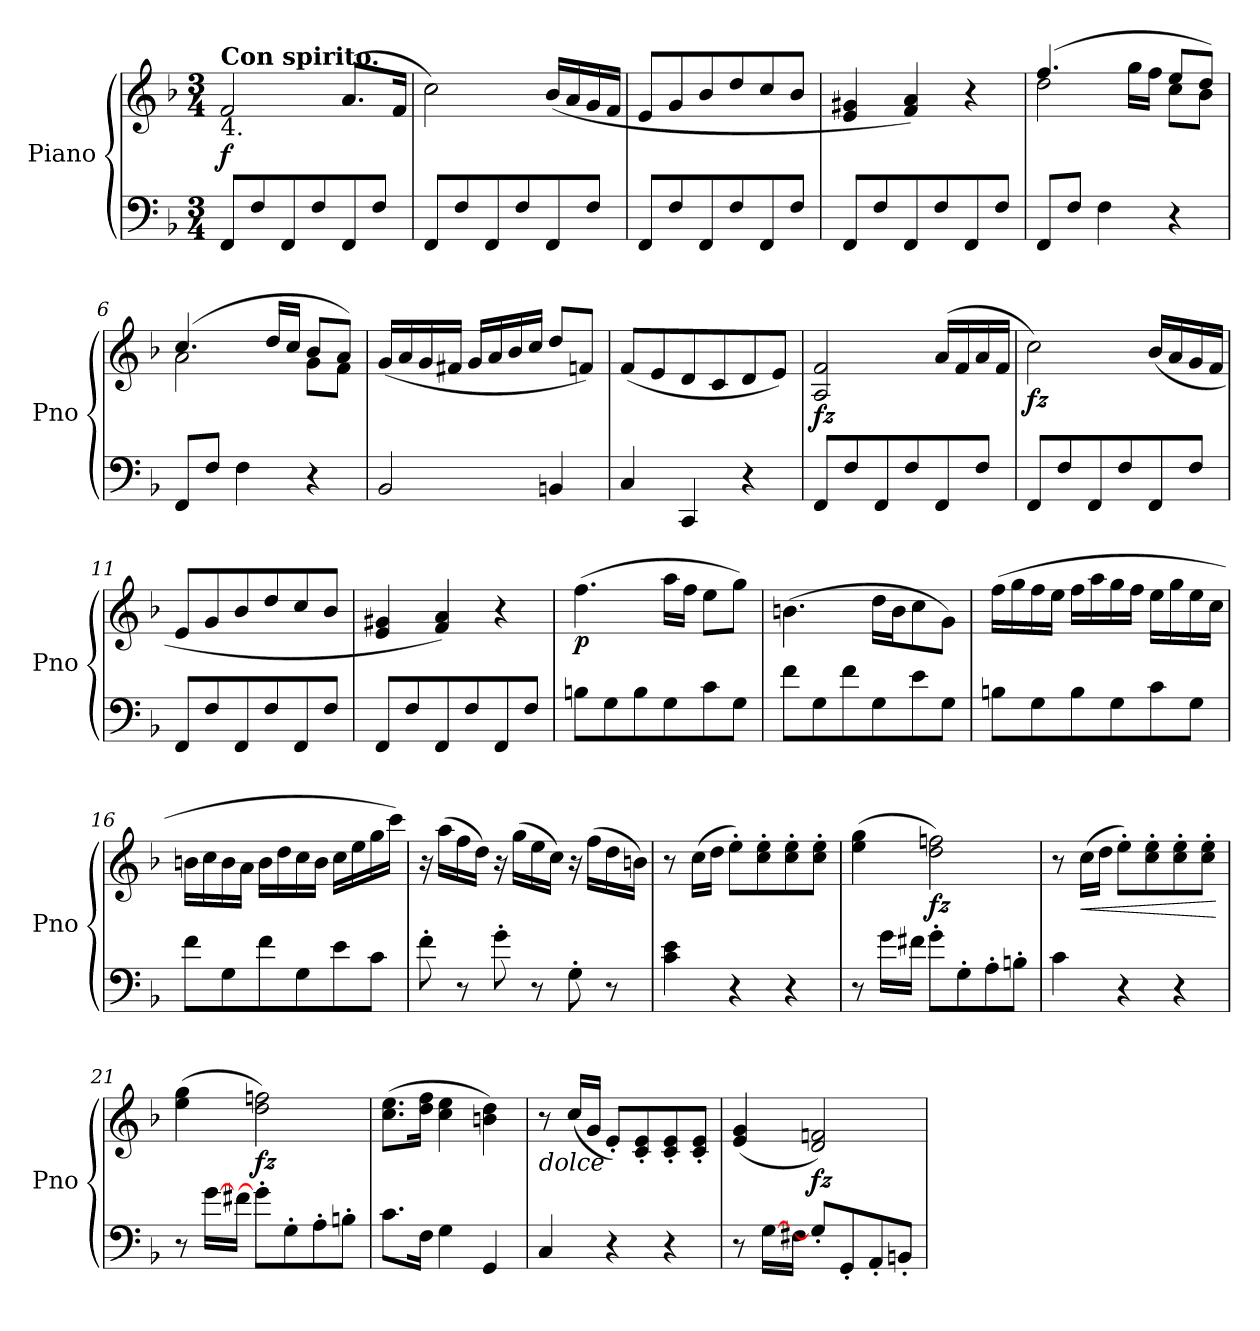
**kern	**kern	**dynam
*part1	*part1	*part1
*staff2	*staff1	*staff1/2
*I"Piano	*	*
*I'Pno	*	*
*clefF4	*clefG2	*
*k[b-]	*k[b-]	*
*M3/4	*M3/4	*
=1	=1	=1
!	!LO:TX:b:t=4.	!
!	!LO:TX:a:B:t=Con spirito.	!
!	!	!LO:DY:a=2
8FF/L	2f/	f
8F/	.	.
8FF/	.	.
8F/	.	.
8FF/	(>8.a/L	.
8F/J	.	.
.	16f/Jk	.
=2	=2	=2
8FF/L	2cc\)	.
8F/	.	.
8FF/	.	.
8F/	.	.
8FF/	(<16b-/LL	.
.	16a/	.
8F/J	16g/	.
.	16f/JJ	.
=3	=3	=3
8FF/L	8e/L	.
8F/	8g/	.
8FF/	8b-/	.
8F/	8dd/	.
8FF/	8cc/	.
8F/J	8b-/J	.
=4	=4	=4
8FF/L	4e/ 4g#X/	.
8F/	.	.
8FF/	4f/ 4a/)	.
8F/	.	.
8FF/	4r	.
8F/J	.	.
=5	=5	=5
*	*^	*
8FF/L	(>4.ff/	2dd\	.
8F/J	.	.	.
4F<\	.	.	.
.	16gg\LL	.	.
.	16ff\JJ	.	.
4r	8ee/L	8cc\L	.
.	8dd/J)	8b-\J	.
=6	=6	=6	=6
8FF/L	(>4.cc/	2a\	.
8F/J	.	.	.
4F<\	.	.	.
.	16dd/LL	.	.
.	16cc/JJ	.	.
4r	8b-/L	8g\L	.
.	8a/J)	8f\J	.
*	*v	*v	*
!!LO:LB:g=z
=7	=7	=7
2BB-</	(<16g/LL	.
.	16a/	.
.	16g/	.
.	16f#X/JJ	.
.	16g/LL	.
.	16a/	.
.	16b-/	.
.	16cc/JJ	.
4BBn/	8dd/L	.
.	8fn/J)	.
=8	=8	=8
4C/	(<8f/L	.
.	8e/	.
4CC/	8d/	.
.	8c/	.
4r	8d/	.
.	8e/J)	.
=9	=9	=9
!	!	!LO:DY:b
8FF/L	2A/ 2f/	fz
8F/	.	.
8FF/	.	.
8F/	.	.
8FF/	(>16a/LL	.
.	16f/	.
8F/J	16a/	.
.	16f/JJ	.
=10	=10	=10
!	!	!LO:DY:b
8FF/L	2cc\)	fz
8F/	.	.
8FF/	.	.
8F/	.	.
8FF/	(<16b-/LL	.
.	16a/	.
8F/J	16g/	.
.	16f/JJ	.
=11	=11	=11
8FF/L	8e/L	.
8F/	8g/	.
8FF/	8b-/	.
8F/	8dd/	.
8FF/	8cc/	.
8F/J	8b-/J	.
=12	=12	=12
8FF/L	4e/ 4g#X/	.
8F/	.	.
8FF/	4f/ 4a/)	.
8F/	.	.
8FF/	4r	.
8F/J	.	.
!!LO:LB:g=z
=13	=13	=13
!	!	!LO:DY:b
8Bn<\L	(>4.ff\	p
8G\	.	.
8B\	.	.
8G\	16aa\LL	.
.	16ff\JJ	.
8c\	8ee\L	.
8G\J	8gg\J)	.
=14	=14	=14
8f\L	(>4.bn\	.
8G\	.	.
8f\	.	.
8G\	16dd\LL	.
.	16b\J	.
8e\	8cc\	.
8G\J	8g\J)	.
=15	=15	=15
8Bn\L	(>16ff\LL	.
.	16gg\	.
8G\	16ff\	.
.	16ee\JJ	.
8B\	16ff\LL	.
.	16aa\	.
8G\	16gg\	.
.	16ff\JJ	.
8c\	16ee\LL	.
.	16gg\	.
8G\J	16ee\	.
.	16cc\JJ	.
=16	=16	=16
8f\L	16bn\LL	.
.	16cc\	.
8G\	16b\	.
.	16a\JJ	.
8f\	16b\LL	.
.	16dd\	.
8G\	16cc\	.
.	16b\JJ	.
8e<\	16cc\LL	.
.	16ee\	.
8c<\J	16gg\	.
.	16ccc\JJ)	.
=17	=17	=17
8f<'\	16r	.
.	(>16aa\LL	.
8r	16ff\	.
.	16dd\JJ)	.
8g<'\	16r	.
.	(>16gg\LL	.
8r	16ee\	.
.	16cc\JJ)	.
8G'\	16r	.
.	(>16ff\LL	.
8r	16dd\	.
.	16bn\JJ)	.
!!LO:LB:g=z
=18	=18	=18
4c\ 4e\	8r	.
.	(>16cc\LL	.
.	16dd\JJ	.
4r	8ee'\L)	.
.	8cc\' 8ee\'	.
4r	8cc\' 8ee\'	.
.	8cc\' 8ee\'J	.
=19	=19	=19
8r	(>4ee\ 4gg\	.
16g\LL	.	.
16f#X\JJ	.	.
!	!	!LO:DY:b
8g'\L	2dd\ 2ffn\)	fz
8G'\	.	.
8A'\	.	.
8Bn'\J	.	.
=20	=20	=20
4c\	8r	.
!	!	!LO:HP:b
.	(>16cc\LL	<
.	16dd\JJ	.
4r	8ee'\L)	.
.	8cc\' 8ee\'	.
4r	8cc\' 8ee\'	.
.	8cc\' 8ee\'J	.
.	.	[
=21	=21	=21
8r	(>4ee\ 4gg\	.
[16g\LL	.	.
16f#X\JJ	.	.
!	!	!LO:DY:b
8g'\L]	2dd\ 2ffn\)	fz
8G'\	.	.
8A'\	.	.
8Bn'\J	.	.
=22	=22	=22
8.c<\L	(>8.cc\ 8.ee\L	.
16F<\Jk	16dd\ 16ff\Jk	.
4G<\	4cc\ 4ee\	.
4GG/	4bn\ 4dd\)	.
=23	=23	=23
!	!LO:TX:b:i:t=dolce	!
4C/	8r	.
.	(<16cc/LL	.
.	16g/JJ	.
4r	8e'/L)	.
.	8c/' 8e/'	.
4r	8c/' 8e/'	.
.	8c/' 8e/'J	.
!!LO:LB:g=z
=24	=24	=24
8r	(<4e/ 4g/	.
[16G\LL	.	.
16F#X\JJ	.	.
!	!	!LO:DY:b
8G'/L]	2d/ 2fn/)	fz
8GG'/	.	.
8AA'/	.	.
8BBn'/J	.	.
=	=	=
*-	*-	*-
